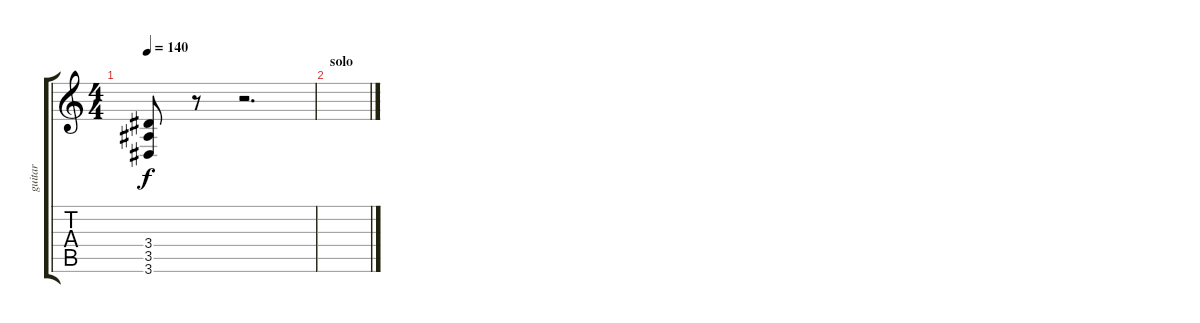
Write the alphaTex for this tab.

\track ("guitar" "guitar") {instrument distortionguitar}
\staff {score tabs}
\tuning (E4 C4 G3 C3 G2 C2) {hide}
\ts (4 4)
\tempo 140
\clef g2
\ks c
(3.4 3.5 3.6).8{dy f} r.8 r.2{d} |
\section ("" "solo")
